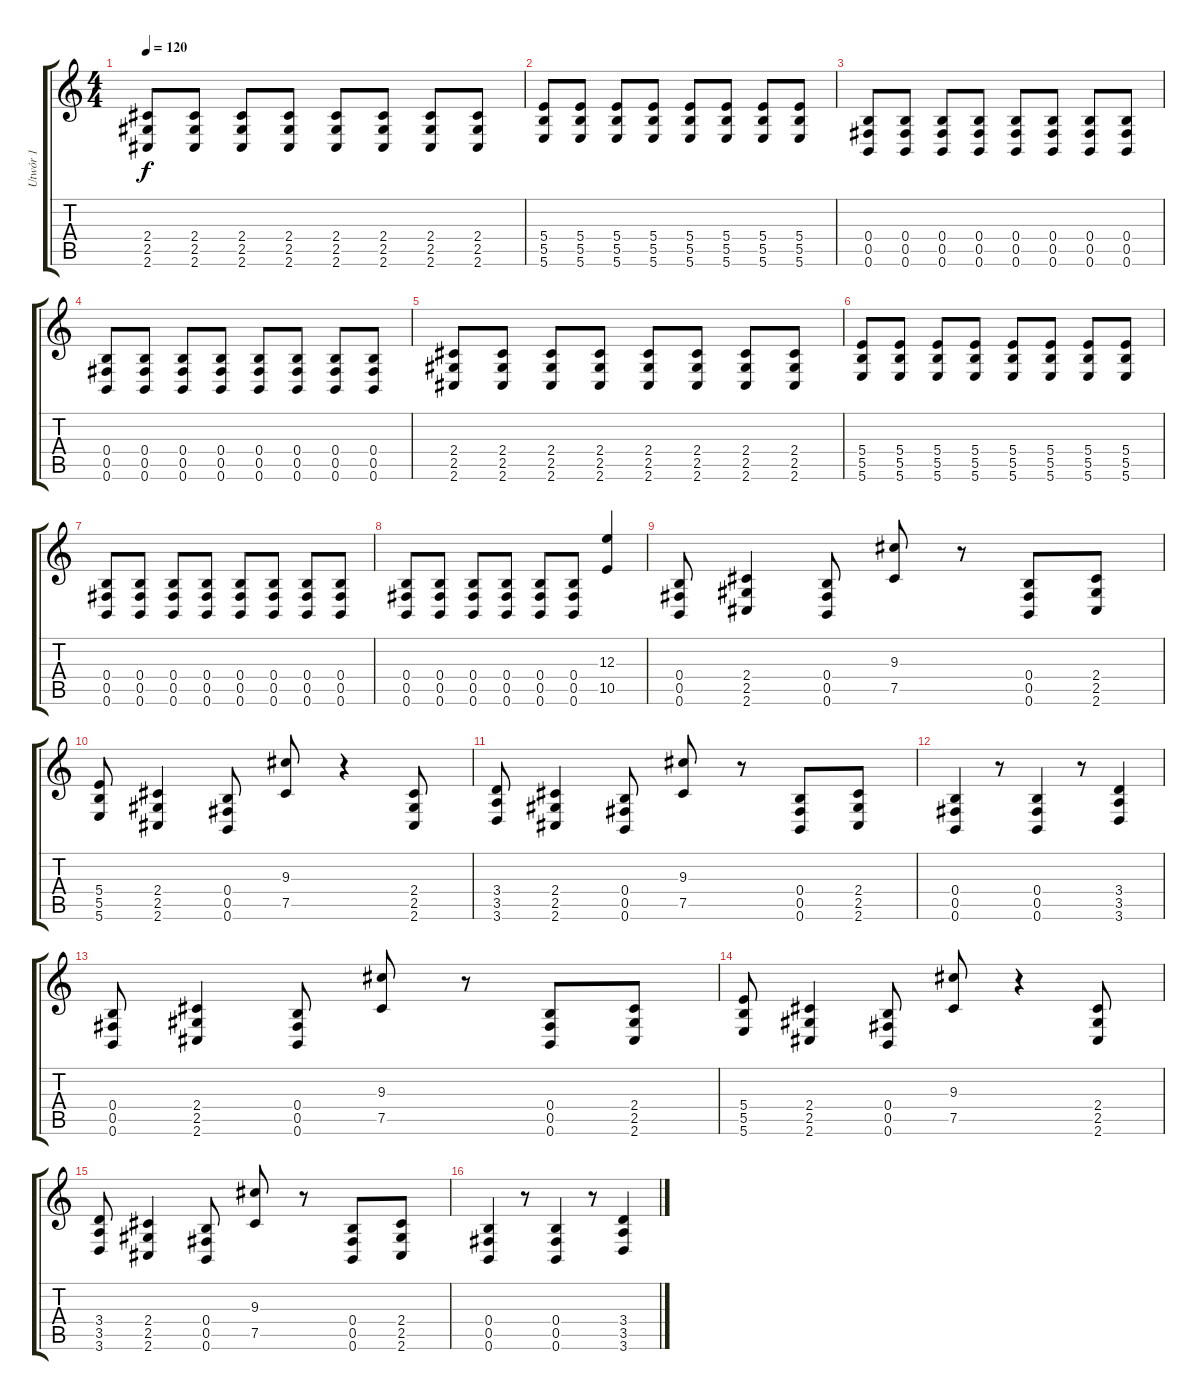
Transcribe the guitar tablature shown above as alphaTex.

\track ("Utwór 1" "Utwór 1") {instrument distortionguitar}
\staff {score tabs}
\tuning (Db4 Ab3 E3 B2 Gb2 B1) {hide}
\ts (4 4)
\tempo 120
\clef g2
\ks c
(2.4 2.5 2.6).8{dy f} (2.4 2.5 2.6).8 (2.4 2.5 2.6).8 (2.4 2.5 2.6).8 (2.4 2.5 2.6).8 (2.4 2.5 2.6).8 (2.4 2.5 2.6).8 (2.4 2.5 2.6).8 |
(5.4 5.5 5.6).8 (5.4 5.5 5.6).8 (5.4 5.5 5.6).8 (5.4 5.5 5.6).8 (5.4 5.5 5.6).8 (5.4 5.5 5.6).8 (5.4 5.5 5.6).8 (5.4 5.5 5.6).8 |
(0.4 0.5 0.6).8 (0.4 0.5 0.6).8 (0.4 0.5 0.6).8 (0.4 0.5 0.6).8 (0.4 0.5 0.6).8 (0.4 0.5 0.6).8 (0.4 0.5 0.6).8 (0.4 0.5 0.6).8 |
(0.4 0.5 0.6).8 (0.4 0.5 0.6).8 (0.4 0.5 0.6).8 (0.4 0.5 0.6).8 (0.4 0.5 0.6).8 (0.4 0.5 0.6).8 (0.4 0.5 0.6).8 (0.4 0.5 0.6).8 |
(2.4 2.5 2.6).8 (2.4 2.5 2.6).8 (2.4 2.5 2.6).8 (2.4 2.5 2.6).8 (2.4 2.5 2.6).8 (2.4 2.5 2.6).8 (2.4 2.5 2.6).8 (2.4 2.5 2.6).8 |
(5.4 5.5 5.6).8 (5.4 5.5 5.6).8 (5.4 5.5 5.6).8 (5.4 5.5 5.6).8 (5.4 5.5 5.6).8 (5.4 5.5 5.6).8 (5.4 5.5 5.6).8 (5.4 5.5 5.6).8 |
(0.4 0.5 0.6).8 (0.4 0.5 0.6).8 (0.4 0.5 0.6).8 (0.4 0.5 0.6).8 (0.4 0.5 0.6).8 (0.4 0.5 0.6).8 (0.4 0.5 0.6).8 (0.4 0.5 0.6).8 |
(0.4 0.5 0.6).8 (0.4 0.5 0.6).8 (0.4 0.5 0.6).8 (0.4 0.5 0.6).8 (0.4 0.5 0.6).8 (0.4 0.5 0.6).8 (12.3 10.5).4 |
(0.4 0.5 0.6).8 (2.4 2.5 2.6).4 (0.4 0.5 0.6).8 (9.3 7.5).8 r.8 (0.4 0.5 0.6).8 (2.4 2.5 2.6).8 |
(5.4 5.5 5.6).8 (2.4 2.5 2.6).4 (0.4 0.5 0.6).8 (9.3 7.5).8 r.4 (2.4 2.5 2.6).8 |
(3.4 3.5 3.6).8 (2.4 2.5 2.6).4 (0.4 0.5 0.6).8 (9.3 7.5).8 r.8 (0.4 0.5 0.6).8 (2.4 2.5 2.6).8 |
(0.4 0.5 0.6).4 r.8 (0.4 0.5 0.6).4 r.8 (3.4 3.5 3.6).4 |
(0.4 0.5 0.6).8 (2.4 2.5 2.6).4 (0.4 0.5 0.6).8 (9.3 7.5).8 r.8 (0.4 0.5 0.6).8 (2.4 2.5 2.6).8 |
(5.4 5.5 5.6).8 (2.4 2.5 2.6).4 (0.4 0.5 0.6).8 (9.3 7.5).8 r.4 (2.4 2.5 2.6).8 |
(3.4 3.5 3.6).8 (2.4 2.5 2.6).4 (0.4 0.5 0.6).8 (9.3 7.5).8 r.8 (0.4 0.5 0.6).8 (2.4 2.5 2.6).8 |
(0.4 0.5 0.6).4 r.8 (0.4 0.5 0.6).4 r.8 (3.4 3.5 3.6).4
